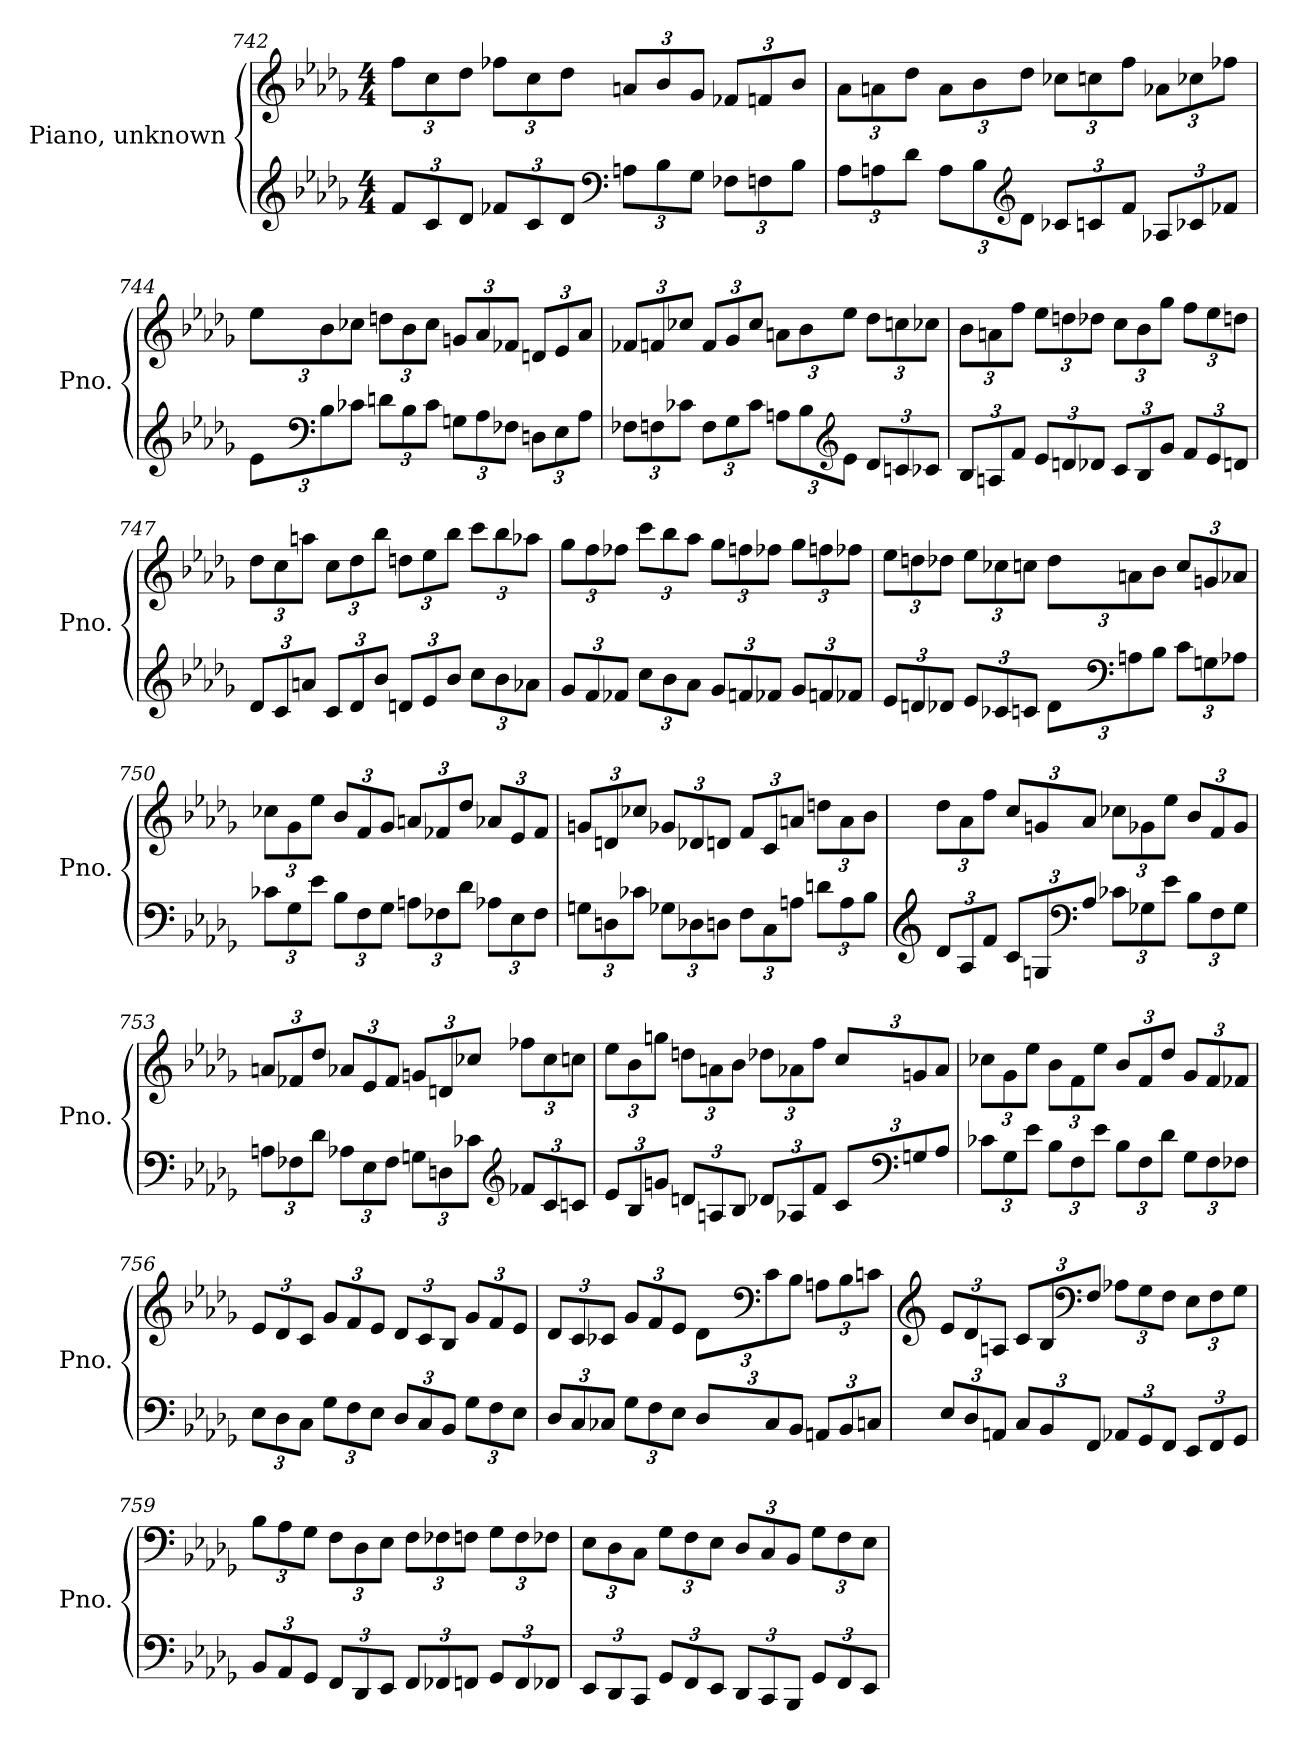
**kern	**kern
*part1	*part1
*staff2	*staff1
*I"Piano, unknown	*
*I'Pno.	*
!!LO:LB:g=z
*clefG2	*clefG2
*k[b-e-a-d-g-]	*k[b-e-a-d-g-]
*M4/4	*M4/4
*Xbrackettup	*Xbrackettup
=742	=742
12f/L	12ff\L
12c/	12cc\
12d-/J	12dd-\J
12f-X/L	12ff-X\L
12c/	12cc\
12d-/J	12dd-\J
*clefF4	*
12An\L	12an/L
12B-\	12b-/
12G-\J	12g-/J
12F-X\L	12f-X/L
12Fn\	12fn/
12B-\J	12b-/J
=743	=743
12A-\L	12a-\L
12An\	12an\
12d-\J	12dd-\J
12A\L	12a\L
12B-\	12b-\
*clefG2	*
12d-\J	12dd-\J
12c-X/L	12cc-X\L
12cn/	12ccn\
12f/J	12ff\J
12A-X/L	12a-X\L
12c-X/	12cc-X\
12f-X/J	12ff-X\J
!!LO:LB:g=z
=744	=744
12e-\L	12ee-\L
*clefF4	*
12B-\	12b-\
12c-X\J	12cc-X\J
12dn\L	12ddn\L
12B-\	12b-\
12c-\J	12cc-\J
12Gn\L	12gn/L
12A-\	12a-/
12F-X\J	12f-X/J
12Dn\L	12dn/L
12E-\	12e-/
12A-\J	12a-/J
=745	=745
12F-X\L	12f-X/L
12Fn\	12fn/
12c-X\J	12cc-X/J
12F\L	12f/L
12G-\	12g-/
12c-\J	12cc-/J
12An\L	12an\L
12B-\	12b-\
*clefG2	*
12e-\J	12ee-\J
12d-/L	12dd-\L
12cn/	12ccn\
12c-X/J	12cc-X\J
!!LO:LB:g=z
=746	=746
12B-/L	12b-\L
12An/	12an\
12f/J	12ff\J
12e-/L	12ee-\L
12dn/	12ddn\
12d-X/J	12dd-X\J
12c/L	12cc\L
12B-/	12b-\
12g-/J	12gg-\J
12f/L	12ff\L
12e-/	12ee-\
12dn/J	12ddn\J
=747	=747
12d-/L	12dd-\L
12c/	12cc\
12an/J	12aan\J
12c/L	12cc\L
12d-/	12dd-\
12b-/J	12bb-\J
12dn/L	12ddn\L
12e-/	12ee-\
12b-/J	12bb-\J
12cc\L	12ccc\L
12b-\	12bb-\
12a-X\J	12aa-X\J
!!LO:LB:g=z
=748	=748
12g-/L	12gg-\L
12f/	12ff\
12f-X/J	12ff-X\J
12cc\L	12ccc\L
12b-\	12bb-\
12a-\J	12aa-\J
12g-/L	12gg-\L
12fn/	12ffn\
12f-X/J	12ff-X\J
12g-/L	12gg-\L
12fn/	12ffn\
12f-X/J	12ff-X\J
=749	=749
12e-/L	12ee-\L
12dn/	12ddn\
12d-X/J	12dd-X\J
12e-/L	12ee-\L
12c-X/	12cc-X\
12cn/J	12ccn\J
12d-\L	12dd-\L
*clefF4	*
12An\	12an\
12B-\J	12b-\J
12c\L	12cc/L
12Gn\	12gn/
12A-X\J	12a-X/J
!!LO:LB:g=z
=750	=750
12c-X\L	12cc-X\L
12G-\	12g-\
12e-\J	12ee-\J
12B-\L	12b-/L
12F\	12f/
12G-\J	12g-/J
12An\L	12an/L
12F-X\	12f-X/
12d-\J	12dd-/J
12A-X\L	12a-X/L
12E-\	12e-/
12F-\J	12f-/J
=751	=751
12Gn\L	12gn/L
12Dn\	12dn/
12c-X\J	12cc-X/J
12G-X\L	12g-X/L
12D-X\	12d-X/
12Dn\J	12dn/J
12F\L	12f/L
12C\	12c/
12An\J	12an/J
12dn\L	12ddn\L
12A\	12a\
12B-\J	12b-\J
!!LO:PB:g=z
=752	=752
*clefG2	*
12d-/L	12dd-\L
12A-/	12a-\
12f/J	12ff\J
12c/L	12cc/L
12Gn/	12gn/
*clefF4	*
12A-/J	12a-/J
12c-X\L	12cc-X\L
12G-X\	12g-X\
12e-\J	12ee-\J
12B-\L	12b-/L
12F\	12f/
12G-\J	12g-/J
=753	=753
12An\L	12an/L
12F-X\	12f-X/
12d-\J	12dd-/J
12A-X\L	12a-X/L
12E-\	12e-/
12F-\J	12f-/J
12Gn\L	12gn/L
12Dn\	12dn/
12c-X\J	12cc-X/J
*clefG2	*
12f-X/L	12ff-X\L
12c-/	12cc-\
12cn/J	12ccn\J
!!LO:LB:g=z
=754	=754
12e-/L	12ee-\L
12B-/	12b-\
12gn/J	12ggn\J
12dn/L	12ddn\L
12An/	12an\
12B-/J	12b-\J
12d-X/L	12dd-X\L
12A-X/	12a-X\
12f/J	12ff\J
12c/L	12cc/L
*clefF4	*
12Gn/	12gn/
12A-/J	12a-/J
=755	=755
12c-X\L	12cc-X\L
12G-\	12g-\
12e-\J	12ee-\J
12B-\L	12b-\L
12F\	12f\
12e-\J	12ee-\J
12B-\L	12b-/L
12F\	12f/
12d-\J	12dd-/J
12G-\L	12g-/L
12F\	12f/
12F-X\J	12f-X/J
=756	=756
12E-\L	12e-/L
12D-\	12d-/
12C\J	12c/J
12G-\L	12g-/L
12F\	12f/
12E-\J	12e-/J
12D-/L	12d-/L
12C/	12c/
12BB-/J	12B-/J
12G-\L	12g-/L
12F\	12f/
12E-\J	12e-/J
!!LO:LB:g=z
=757	=757
12D-/L	12d-/L
12C/	12c/
12C-X/J	12c-X/J
12G-\L	12g-/L
12F\	12f/
12E-\J	12e-/J
12D-/L	12d-\L
*	*clefF4
12C-/	12c-\
12BB-/J	12B-\J
12AAn/L	12An\L
12BB-/	12B-\
12Cn/J	12cn\J
=758	=758
*	*clefG2
12E-/L	12e-/L
12D-/	12d-/
12AAn/J	12An/J
12C/L	12c/L
12BB-/	12B-/
*	*clefF4
12FF/J	12F/J
12AA-X/L	12A-X\L
12GG-/	12G-\
12FF/J	12F\J
12EE-/L	12E-\L
12FF/	12F\
12GG-/J	12G-\J
!!LO:LB:g=z
=759	=759
12BB-/L	12B-\L
12AA-/	12A-\
12GG-/J	12G-\J
12FF/L	12F\L
12DD-/	12D-\
12EE-/J	12E-\J
12FF/L	12F\L
12FF-X/	12F-X\
12FFn/J	12Fn\J
12GG-/L	12G-\L
12FF/	12F\
12FF-X/J	12F-X\J
=760	=760
12EE-/L	12E-\L
12DD-/	12D-\
12CC/J	12C\J
12GG-/L	12G-\L
12FF/	12F\
12EE-/J	12E-\J
12DD-/L	12D-/L
12CC/	12C/
12BBB-/J	12BB-/J
12GG-/L	12G-\L
12FF/	12F\
12EE-/J	12E-\J
=	=
*-	*-
